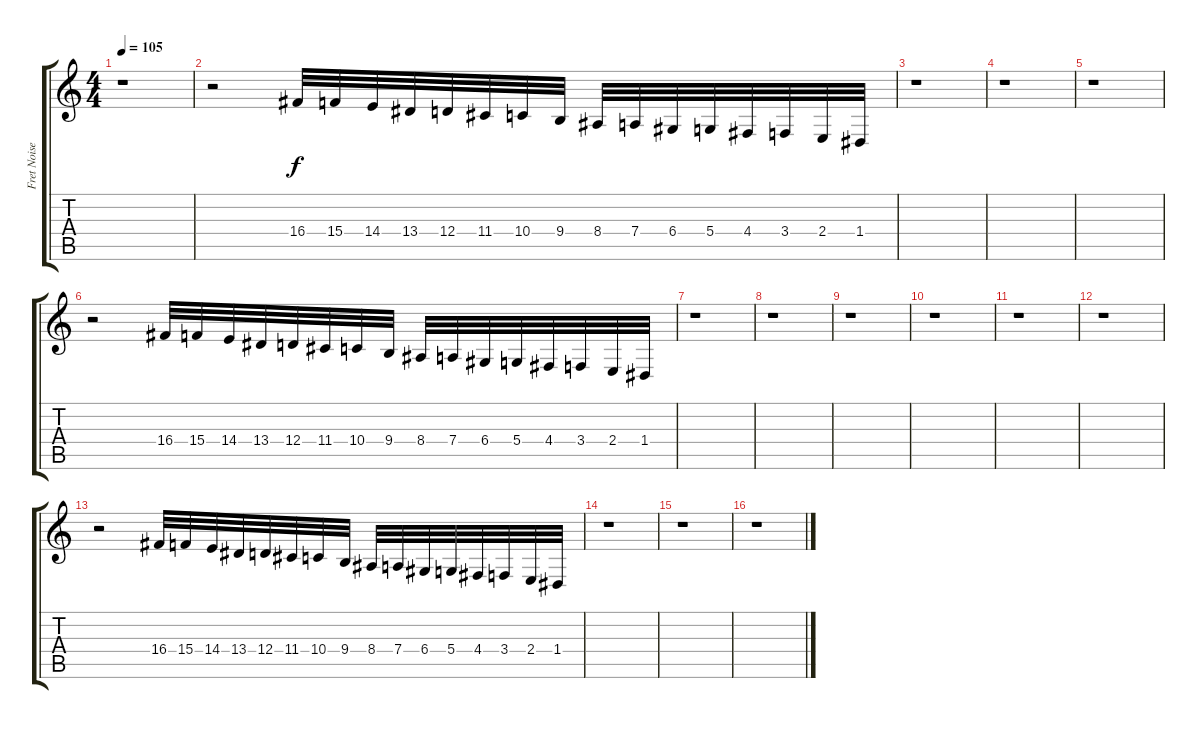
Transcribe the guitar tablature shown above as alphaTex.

\track ("Fret Noise" "Fret Noise") {instrument guitarfretnoise}
\staff {score tabs}
\tuning (E4 B3 G3 D3 A2 E2) {hide}
\ts (4 4)
\tempo 105
\clef g2
\ks c
r.1{dy f instrument guitarfretnoise} |
r.2 16.4.32 15.4.32 14.4.32 13.4.32 12.4.32 11.4.32 10.4.32 9.4.32 8.4.32 7.4.32 6.4.32 5.4.32 4.4.32 3.4.32 2.4.32 1.4.32 |
r.1 |
r.1 |
r.1 |
r.2 16.4.32 15.4.32 14.4.32 13.4.32 12.4.32 11.4.32 10.4.32 9.4.32 8.4.32 7.4.32 6.4.32 5.4.32 4.4.32 3.4.32 2.4.32 1.4.32 |
r.1 |
r.1 |
r.1 |
r.1 |
r.1 |
r.1 |
r.2 16.4.32 15.4.32 14.4.32 13.4.32 12.4.32 11.4.32 10.4.32 9.4.32 8.4.32 7.4.32 6.4.32 5.4.32 4.4.32 3.4.32 2.4.32 1.4.32 |
r.1 |
r.1 |
r.1
